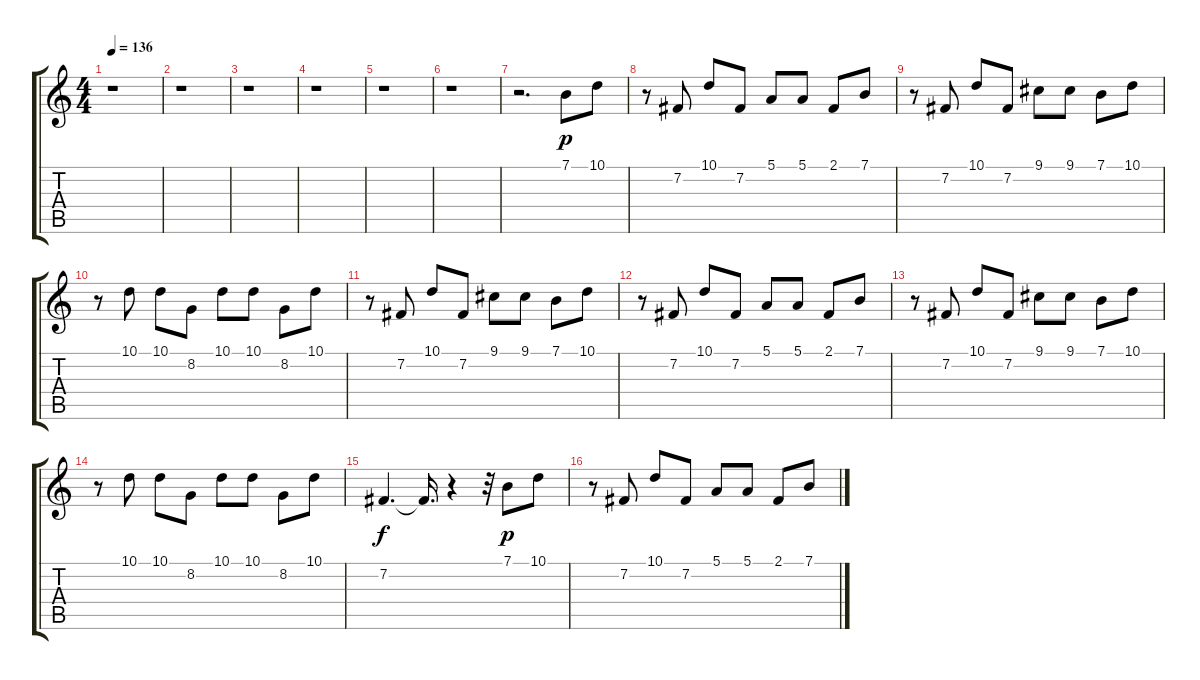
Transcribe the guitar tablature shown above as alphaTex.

\track "" {instrument pad1newage}
\staff {score tabs}
\tuning (E4 B3 G3 D3 A2 E2) {hide}
\ts (4 4)
\tempo 136
\clef g2
\ks c
r.1{dy mf} |
r.1 |
r.1 |
r.1 |
r.1 |
r.1 |
r.2{d} 7.1.8{dy p} 10.1.8 |
r.8 7.2.8 10.1.8 7.2.8 5.1.8 5.1.8 2.1.8 7.1.8 |
r.8 7.2.8 10.1.8 7.2.8 9.1.8 9.1.8 7.1.8 10.1.8 |
r.8 10.1.8 10.1.8 8.2.8 10.1.8 10.1.8 8.2.8 10.1.8 |
r.8 7.2.8 10.1.8 7.2.8 9.1.8 9.1.8 7.1.8 10.1.8 |
r.8 7.2.8 10.1.8 7.2.8 5.1.8 5.1.8 2.1.8 7.1.8 |
r.8 7.2.8 10.1.8 7.2.8 9.1.8 9.1.8 7.1.8 10.1.8 |
r.8 10.1.8 10.1.8 8.2.8 10.1.8 10.1.8 8.2.8 10.1.8 |
7.2.4{d dy f} 7.2{t}.16{d} r.4 r.32 7.1.8{dy p} 10.1.8 |
r.8 7.2.8 10.1.8 7.2.8 5.1.8 5.1.8 2.1.8 7.1.8
